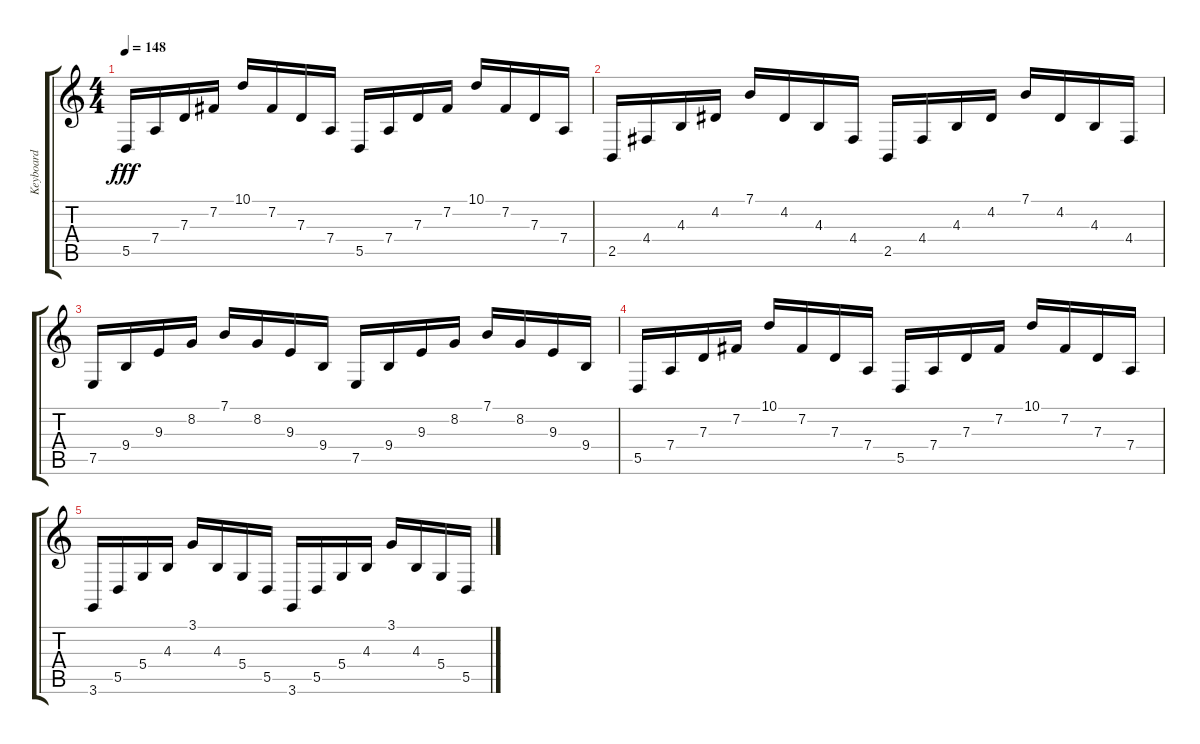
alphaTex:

\track ("Keyboard" "Keyboard") {instrument pad2warm}
\staff {score tabs}
\tuning (E4 B3 G3 D3 A2 E2) {hide}
\ts (4 4)
\tempo 148
\clef g2
\ks c
5.5.16{dy fff} 7.4.16 7.3.16 7.2.16 10.1.16 7.2.16 7.3.16 7.4.16 5.5.16 7.4.16 7.3.16 7.2.16 10.1.16 7.2.16 7.3.16 7.4.16 |
2.5.16 4.4.16 4.3.16 4.2.16 7.1.16 4.2.16 4.3.16 4.4.16 2.5.16 4.4.16 4.3.16 4.2.16 7.1.16 4.2.16 4.3.16 4.4.16 |
7.5.16 9.4.16 9.3.16 8.2.16 7.1.16 8.2.16 9.3.16 9.4.16 7.5.16 9.4.16 9.3.16 8.2.16 7.1.16 8.2.16 9.3.16 9.4.16 |
5.5.16 7.4.16 7.3.16 7.2.16 10.1.16 7.2.16 7.3.16 7.4.16 5.5.16 7.4.16 7.3.16 7.2.16 10.1.16 7.2.16 7.3.16 7.4.16 |
3.6.16 5.5.16 5.4.16 4.3.16 3.1.16 4.3.16 5.4.16 5.5.16 3.6.16 5.5.16 5.4.16 4.3.16 3.1.16 4.3.16 5.4.16 5.5.16
